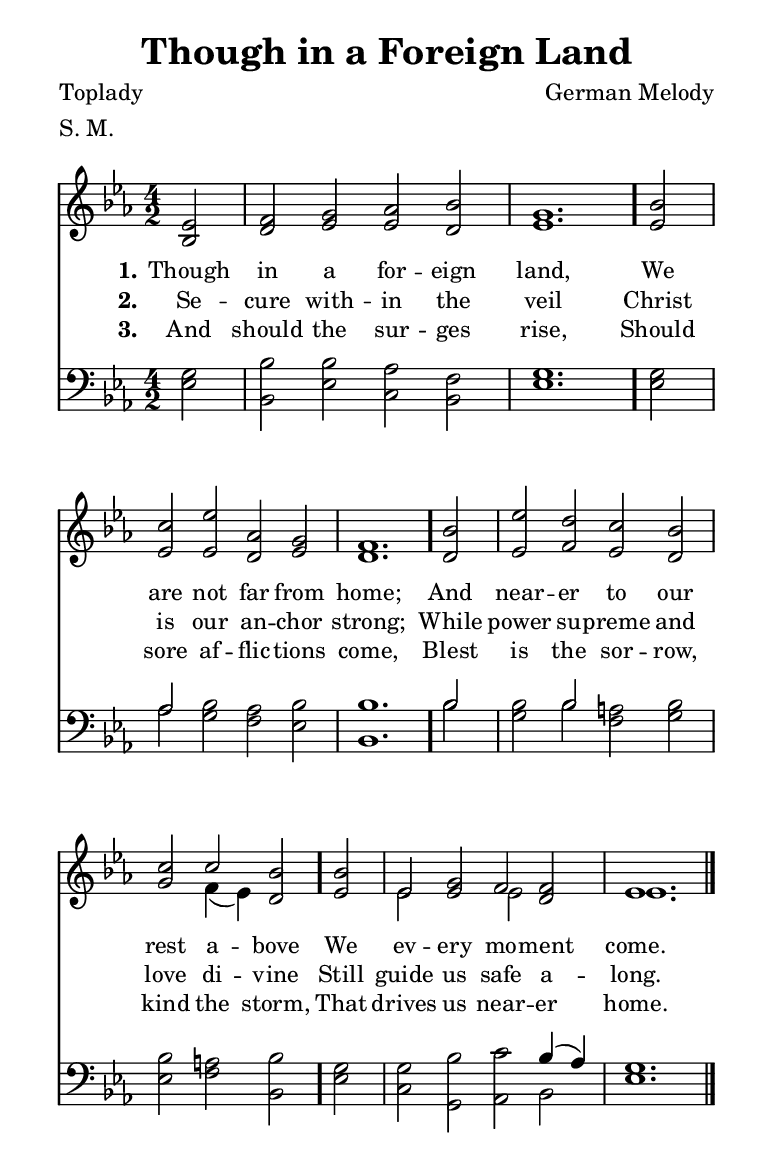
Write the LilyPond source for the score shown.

\include "common/global.ily"
\paper {
  \include "common/paper.ily"
  ragged-last-bottom = ##t
  systems-per-page = ##f
}

\header{
  hymnnumber = "160"
  title = "Though in a Foreign Land"
  tunename = "Franconia"
  meter = "S. M."
  poet = "Toplady"
  composer = "German Melody"
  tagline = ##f
}

global = {
  \include "common/overrides.ily"
  \override Staff.TimeSignature.style = #'numbered
  \time 4/2
  \override Score.MetronomeMark.transparent = ##t % hide all fermata changes too
  \tempo 2=80
  \key ees \major
  \partial 2
  \autoBeamOff
}

notesSoprano = {
\global
\relative c' {

  ees2 | f g aes bes | g1.
  bes2 | c ees aes, g | f1.
  bes2 | ees d c bes | c c bes
  bes2 | ees, g f f | ees1.

  \bar "|."

}
}

notesAlto = {
\global
\relative e' {

  bes2 | d ees ees d | ees1.
  ees2 | ees ees d ees | d1.
  d2 | ees f ees d | g f4( ees) d2
  ees2 | ees ees ees d | ees1.

}
}

notesTenor = {
\global
\relative a {

  g2 | bes bes aes f | g1.
  g2 | aes bes aes bes | bes1.
  bes2 | bes bes a bes | bes a bes
  g2 | g bes c bes4( aes) | g1.

}
}

notesBass = {
\global
\relative f {

  ees2 | bes ees c bes | ees1.
  ees2 | aes g f ees | bes1.
  bes'2 | g bes f g | ees f bes,
  ees2 | c g aes bes | ees1.

}
}

wordsA = \lyricmode {
\set stanza = "1."

Though in a for -- eign land, \bar "."
We are not far from home; \bar "." \eogbreak
And near -- er to our rest a -- bove \bar "."
We ev -- ery mo -- ment come. \bar "."

}

wordsB = \lyricmode {
\set stanza = "2."

Se -- cure with -- in the veil
Christ is our an -- chor strong;
While power su -- preme and love di -- vine
Still guide us safe a -- long.

}

wordsC = \lyricmode {
\set stanza = "3."

And should the sur -- ges rise,
Should sore af -- flic -- tions come,
Blest is the sor -- row, kind the storm,
That drives us near -- er home.

}

wordsD = \markuplist {

\line { God’s grace will to the end }
\line { { \hspace #2 } Clearer and brighter shine; }
\line { Nor present things, nor things to come, }
\line { { \hspace #2 } Can change His love divine. }

}

wordsE = \markuplist {

\line { Soon shall our pains and fears }
\line { { \hspace #2 } Forever pass away; }
\line { For we shall soon the Saviour see }
\line { { \hspace #2 } In everlasting day. }

}

\score {
  \context ChoirStaff <<
    \context Staff = upper <<
      \set Staff.autoBeaming = ##f
      \set ChoirStaff.systemStartDelimiter = #'SystemStartBar
      \set ChoirStaff.printPartCombineTexts = ##f
      \partcombine #'(2 . 9) \notesSoprano \notesAlto
      \context NullVoice = sopranos { \voiceOne << \notesSoprano >> }
      \context NullVoice = altos { \voiceTwo << \notesAlto >> }
      \context Lyrics = one   \lyricsto sopranos \wordsA
      \context Lyrics = two   \lyricsto sopranos \wordsB
      \context Lyrics = three \lyricsto sopranos \wordsC
    >>
    \context Staff = men <<
      \set Staff.autoBeaming = ##f
      \clef bass
      \set ChoirStaff.printPartCombineTexts = ##f
      \partcombine #'(2 . 9) \notesTenor \notesBass
      \context NullVoice = tenors { \voiceOne << \notesTenor >> }
      \context NullVoice = basses { \voiceTwo << \notesBass >> }
    >>
  >>
  \layout {
    \include "common/layout.ily"
  }
  \midi{
    \include "common/midi.ily"
  }
}

\markup { \fill-line { \column {
  \line{ \bold 4 \column { \wordsD } } \combine \null \vspace #0.4
  \line{ \bold 5 \column { \wordsE } } \combine \null \vspace #0.4
} } }

\noPageBreak

\markup { \fill-line { \lower #4 \line { Alternate tune: No. 121. } } }

\version "2.19.49"  % necessary for upgrading to future LilyPond versions.

% vi:set et ts=2 sw=2 ai nocindent syntax=lilypond:
